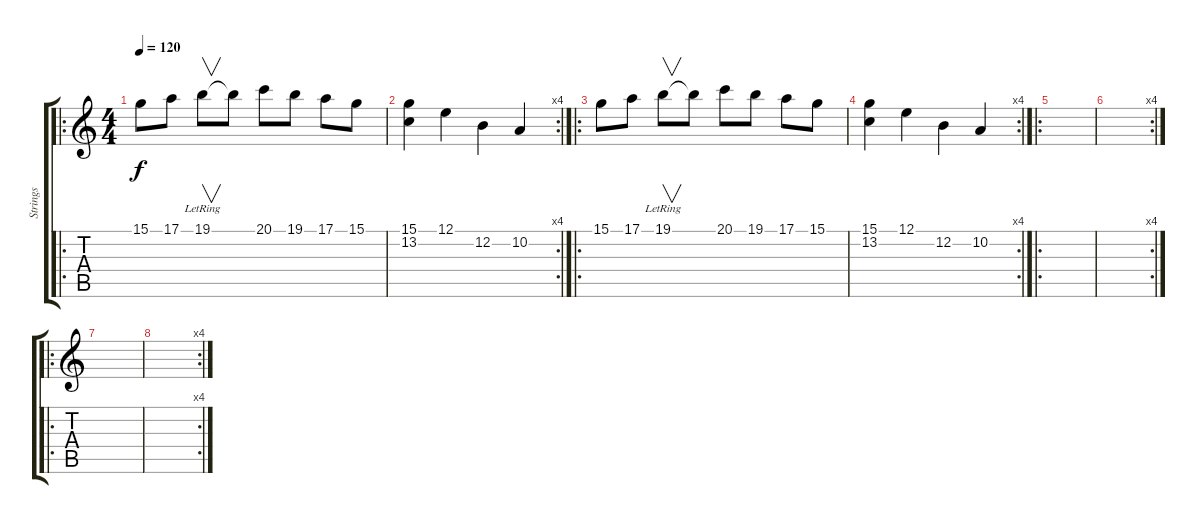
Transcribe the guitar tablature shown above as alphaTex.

\track ("Strings" "Strings") {instrument stringensemble1}
\staff {score tabs}
\tuning (E4 B3 G3 D3 A2 E2) {hide}
\ro
\ts (4 4)
\tempo 120
\clef g2
\ks c
15.1.8{dy f} 17.1.8 19.1{lr}.8{v} 19.1{t}.8 20.1.8 19.1.8 17.1.8 15.1.8 |
\rc 4
(15.1 13.2).4 12.1.4 12.2.4 10.2.4 |
\ro
15.1.8 17.1.8 19.1{lr}.8{v} 19.1{t}.8 20.1.8 19.1.8 17.1.8 15.1.8 |
\rc 4
(15.1 13.2).4 12.1.4 12.2.4 10.2.4 |
\ro
|
\rc 4
|
\ro
|
\rc 4
